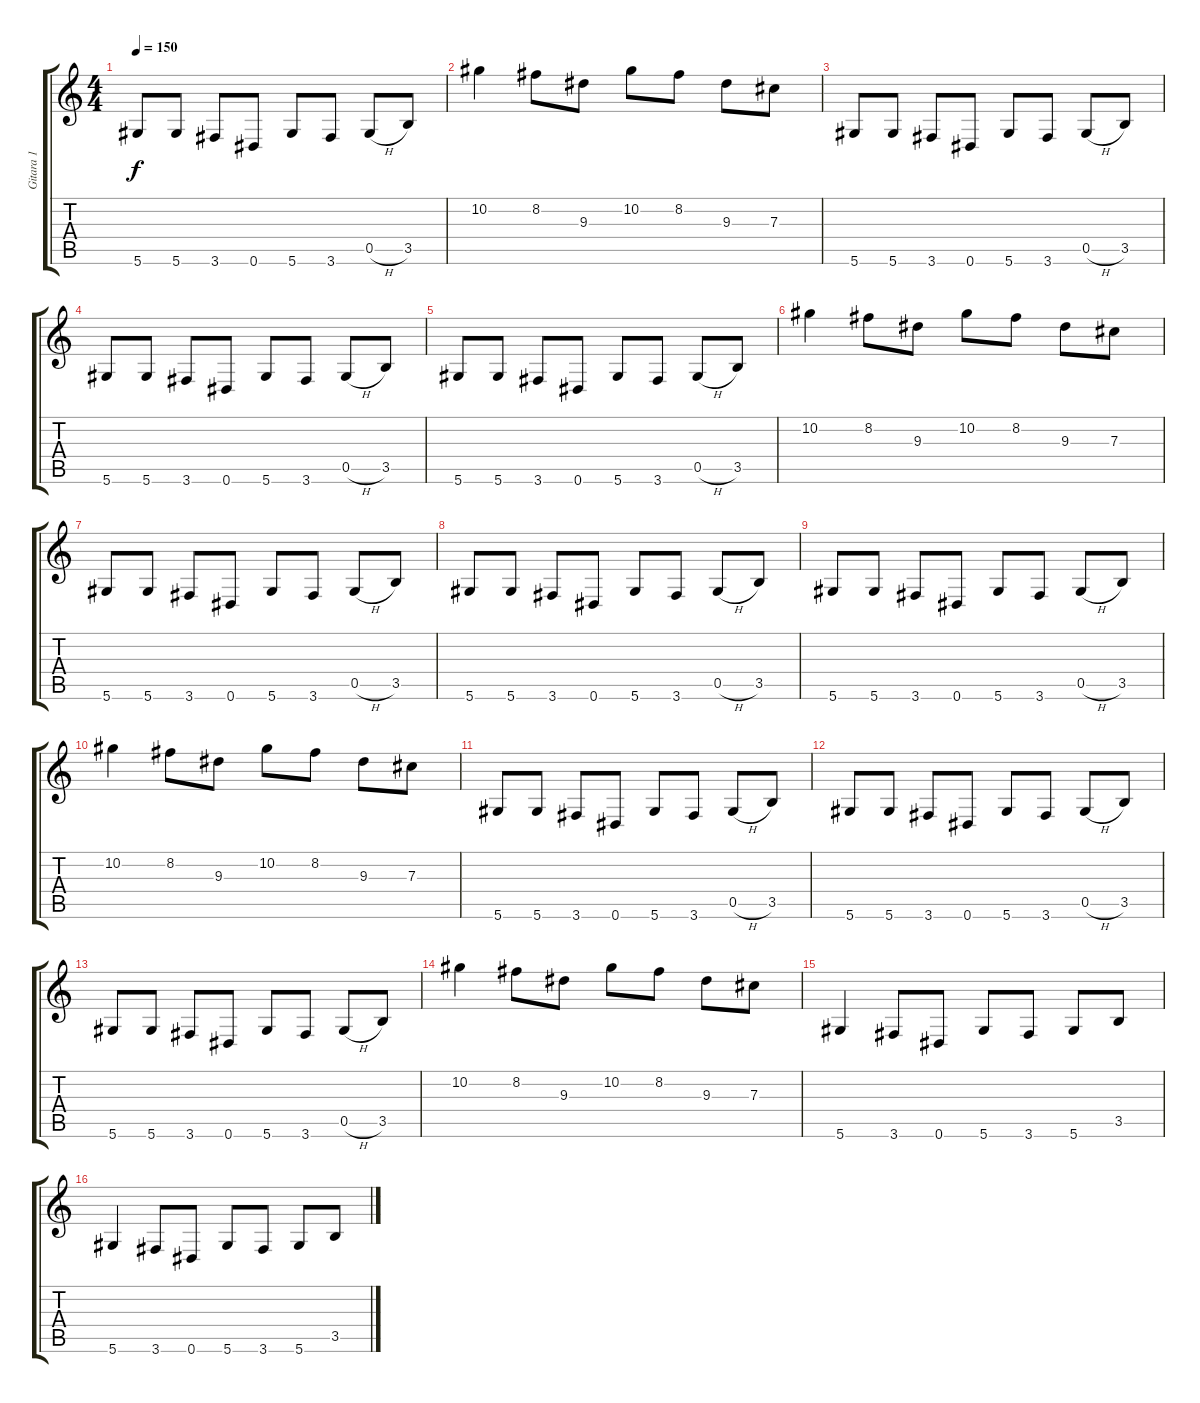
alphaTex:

\track ("Gitara 1" "Gitara 1") {instrument distortionguitar}
\staff {score tabs}
\tuning (Eb4 Bb3 Gb3 Db3 Ab2 Eb2) {hide}
\ts (4 4)
\tempo 150
\clef g2
\ks c
5.6.8{dy f} 5.6.8 3.6.8 0.6.8 5.6.8 3.6.8 0.5{h}.8 3.5.8 |
10.2.4 8.2.8 9.3.8 10.2.8 8.2.8 9.3.8 7.3.8 |
5.6.8 5.6.8 3.6.8 0.6.8 5.6.8 3.6.8 0.5{h}.8 3.5.8 |
5.6.8 5.6.8 3.6.8 0.6.8 5.6.8 3.6.8 0.5{h}.8 3.5.8 |
5.6.8 5.6.8 3.6.8 0.6.8 5.6.8 3.6.8 0.5{h}.8 3.5.8 |
10.2.4 8.2.8 9.3.8 10.2.8 8.2.8 9.3.8 7.3.8 |
5.6.8 5.6.8 3.6.8 0.6.8 5.6.8 3.6.8 0.5{h}.8 3.5.8 |
5.6.8 5.6.8 3.6.8 0.6.8 5.6.8 3.6.8 0.5{h}.8 3.5.8 |
5.6.8 5.6.8 3.6.8 0.6.8 5.6.8 3.6.8 0.5{h}.8 3.5.8 |
10.2.4 8.2.8 9.3.8 10.2.8 8.2.8 9.3.8 7.3.8 |
5.6.8 5.6.8 3.6.8 0.6.8 5.6.8 3.6.8 0.5{h}.8 3.5.8 |
5.6.8 5.6.8 3.6.8 0.6.8 5.6.8 3.6.8 0.5{h}.8 3.5.8 |
5.6.8 5.6.8 3.6.8 0.6.8 5.6.8 3.6.8 0.5{h}.8 3.5.8 |
10.2.4 8.2.8 9.3.8 10.2.8 8.2.8 9.3.8 7.3.8 |
5.6.4 3.6.8 0.6.8 5.6.8 3.6.8 5.6.8 3.5.8 |
5.6.4 3.6.8 0.6.8 5.6.8 3.6.8 5.6.8 3.5.8
